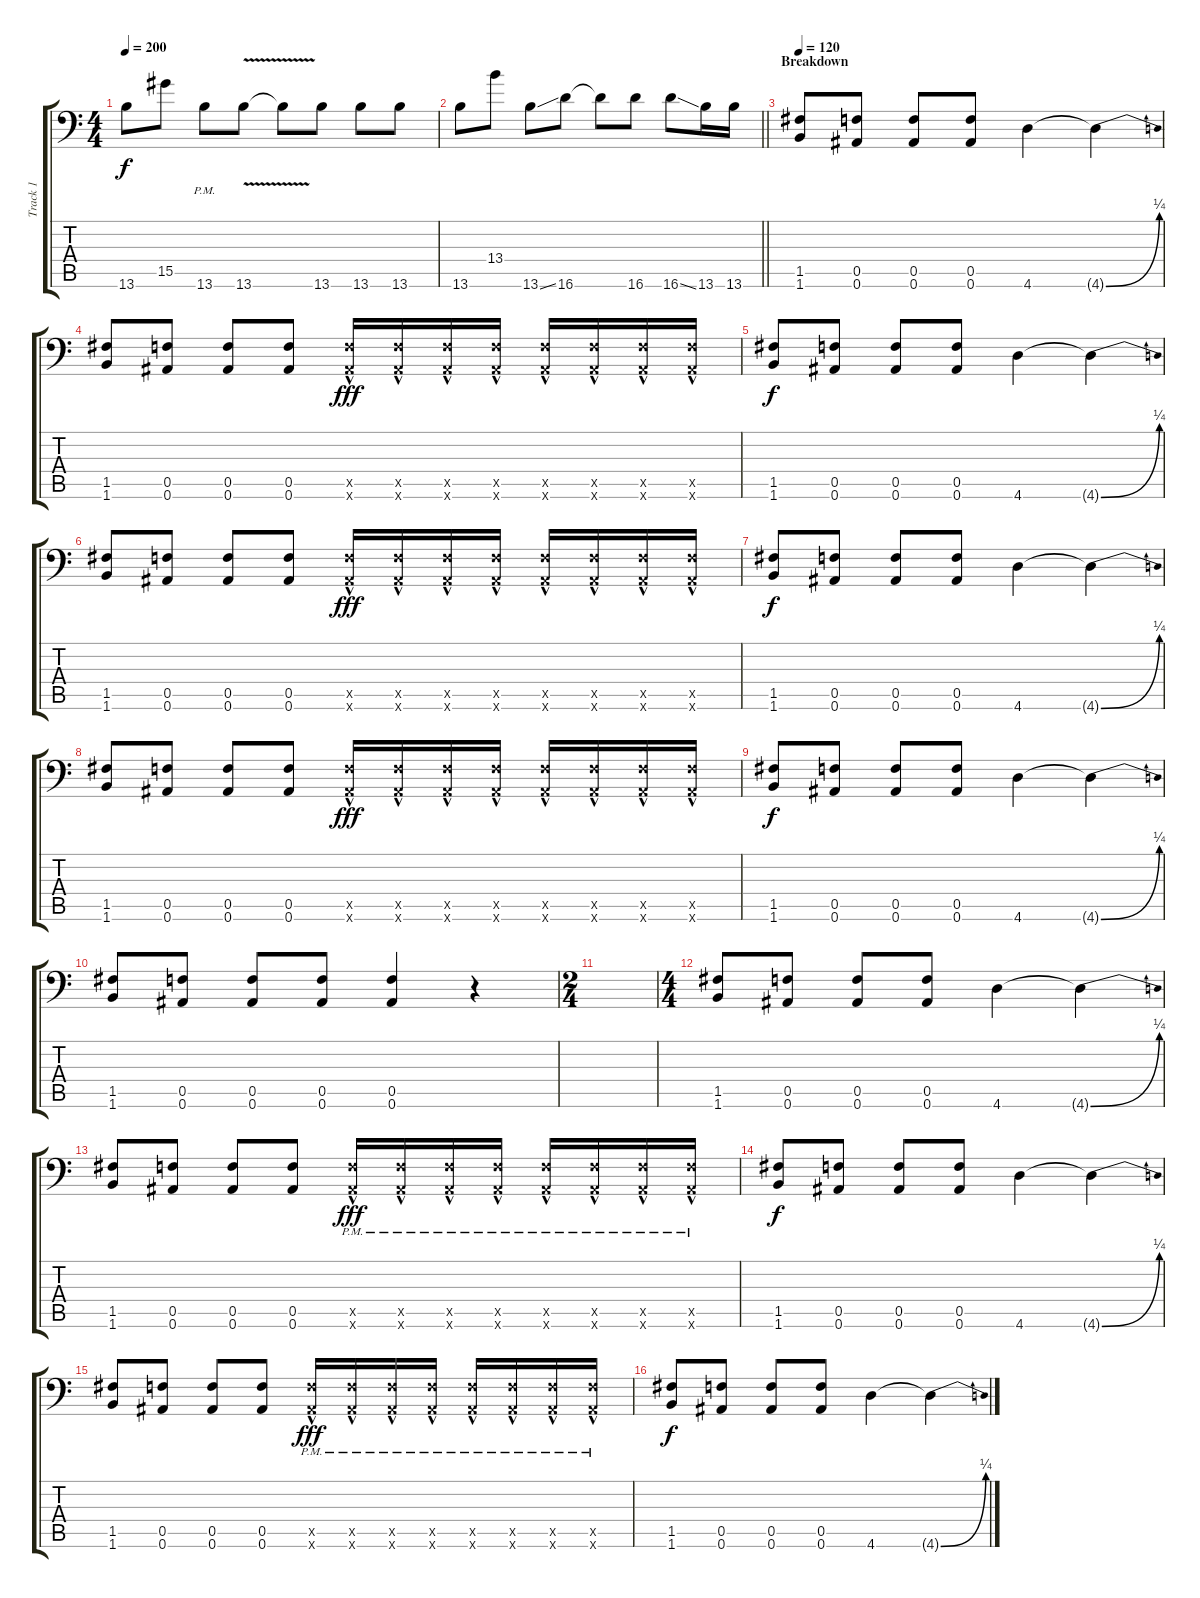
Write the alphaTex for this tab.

\track ("Track 1" "Track 1") {instrument distortionguitar}
\staff {score tabs}
\tuning (C4 G3 Eb3 Bb2 F2 Bb1) {hide}
\ts (4 4)
\tempo 200
\clef f4
\ks c
13.6.8{dy f} 15.5.8 13.6{pm}.8 13.6{v}.8 13.6{t}.8 13.6.8 13.6.8 13.6.8 |
\barLineRight lightlight
13.6.8 13.4.8 13.6{ss}.8 16.6.8 16.6{t}.8 16.6.8 16.6{ss}.8 13.6.16 13.6.16 |
\section ("" "Breakdown")
\tempo 120
(1.5 1.6).8 (0.5 0.6).8 (0.5 0.6).8 (0.5 0.6).8 4.6.4 4.6{be (bend 0 0 60 1) t}.4 |
(1.5 1.6).8 (0.5 0.6).8 (0.5 0.6).8 (0.5 0.6).8 (0.5{hac x} 0.6{hac x}).16{dy fff} (0.5{hac x} 0.6{hac x}).16 (0.5{hac x} 0.6{hac x}).16 (0.5{hac x} 0.6{hac x}).16 (0.5{hac x} 0.6{hac x}).16 (0.5{hac x} 0.6{hac x}).16 (0.5{hac x} 0.6{hac x}).16 (0.5{hac x} 0.6{hac x}).16 |
(1.5 1.6).8{dy f} (0.5 0.6).8 (0.5 0.6).8 (0.5 0.6).8 4.6.4 4.6{be (bend 0 0 60 1) t}.4 |
(1.5 1.6).8 (0.5 0.6).8 (0.5 0.6).8 (0.5 0.6).8 (0.5{hac x} 0.6{hac x}).16{dy fff} (0.5{hac x} 0.6{hac x}).16 (0.5{hac x} 0.6{hac x}).16 (0.5{hac x} 0.6{hac x}).16 (0.5{hac x} 0.6{hac x}).16 (0.5{hac x} 0.6{hac x}).16 (0.5{hac x} 0.6{hac x}).16 (0.5{hac x} 0.6{hac x}).16 |
(1.5 1.6).8{dy f} (0.5 0.6).8 (0.5 0.6).8 (0.5 0.6).8 4.6.4 4.6{be (bend 0 0 60 1) t}.4 |
(1.5 1.6).8 (0.5 0.6).8 (0.5 0.6).8 (0.5 0.6).8 (0.5{hac x} 0.6{hac x}).16{dy fff} (0.5{hac x} 0.6{hac x}).16 (0.5{hac x} 0.6{hac x}).16 (0.5{hac x} 0.6{hac x}).16 (0.5{hac x} 0.6{hac x}).16 (0.5{hac x} 0.6{hac x}).16 (0.5{hac x} 0.6{hac x}).16 (0.5{hac x} 0.6{hac x}).16 |
(1.5 1.6).8{dy f} (0.5 0.6).8 (0.5 0.6).8 (0.5 0.6).8 4.6.4 4.6{be (bend 0 0 60 1) t}.4 |
(1.5 1.6).8 (0.5 0.6).8 (0.5 0.6).8 (0.5 0.6).8 (0.5 0.6).4 r.4 |
\ts (2 4)
|
\ts (4 4)
(1.5 1.6).8 (0.5 0.6).8 (0.5 0.6).8 (0.5 0.6).8 4.6.4 4.6{be (bend 0 0 60 1) t}.4 |
(1.5 1.6).8 (0.5 0.6).8 (0.5 0.6).8 (0.5 0.6).8 (0.5{hac pm x} 0.6{hac pm x}).16{dy fff} (0.5{hac pm x} 0.6{hac pm x}).16 (0.5{hac pm x} 0.6{hac pm x}).16 (0.5{hac pm x} 0.6{hac pm x}).16 (0.5{hac pm x} 0.6{hac pm x}).16 (0.5{hac pm x} 0.6{hac pm x}).16 (0.5{hac pm x} 0.6{hac pm x}).16 (0.5{hac pm x} 0.6{hac pm x}).16 |
(1.5 1.6).8{dy f} (0.5 0.6).8 (0.5 0.6).8 (0.5 0.6).8 4.6.4 4.6{be (bend 0 0 60 1) t}.4 |
(1.5 1.6).8 (0.5 0.6).8 (0.5 0.6).8 (0.5 0.6).8 (0.5{hac pm x} 0.6{hac pm x}).16{dy fff} (0.5{hac pm x} 0.6{hac pm x}).16 (0.5{hac pm x} 0.6{hac pm x}).16 (0.5{hac pm x} 0.6{hac pm x}).16 (0.5{hac pm x} 0.6{hac pm x}).16 (0.5{hac pm x} 0.6{hac pm x}).16 (0.5{hac pm x} 0.6{hac pm x}).16 (0.5{hac pm x} 0.6{hac pm x}).16 |
(1.5 1.6).8{dy f} (0.5 0.6).8 (0.5 0.6).8 (0.5 0.6).8 4.6.4 4.6{be (bend 0 0 60 1) t}.4
